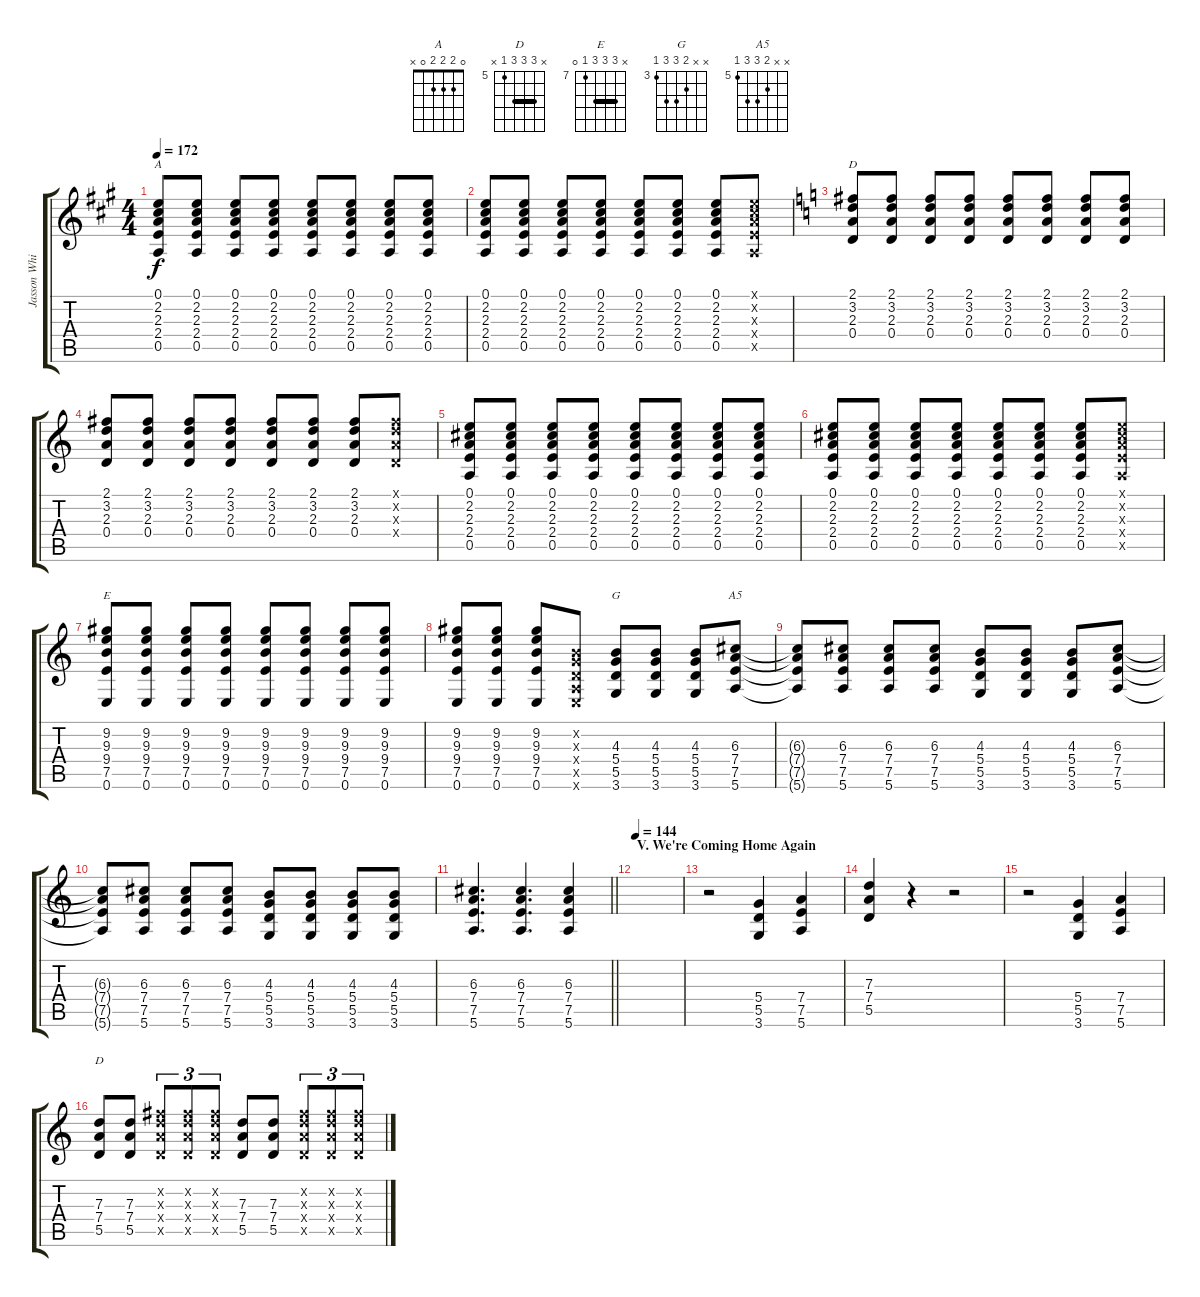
\track ("Jasson Whilles" "Jasson Whi") {instrument distortionguitar}
\staff {score tabs}
\tuning (E4 B3 G3 D3 A2 E2) {hide}
\chord ("A" 0 2 2 2 0 x)
\chord ("D" 2 3 2 0 x x) {barre 2}
\chord ("E" x 9 9 9 7 0) {firstfret 7 barre 9}
\chord ("G" x x 4 5 5 3) {firstfret 3}
\chord ("A5" x x 6 7 7 5) {firstfret 5}
\chord ("D" x 7 7 7 5 x) {firstfret 5 barre 7}
\ts (4 4)
\tempo 172
\clef g2
\ks a
(0.1 2.2 2.3 2.4 0.5).8{ch "A" dy f volume 9} (0.1 2.2 2.3 2.4 0.5).8 (0.1 2.2 2.3 2.4 0.5).8 (0.1 2.2 2.3 2.4 0.5).8 (0.1 2.2 2.3 2.4 0.5).8 (0.1 2.2 2.3 2.4 0.5).8 (0.1 2.2 2.3 2.4 0.5).8 (0.1 2.2 2.3 2.4 0.5).8 |
(0.1 2.2 2.3 2.4 0.5).8 (0.1 2.2 2.3 2.4 0.5).8 (0.1 2.2 2.3 2.4 0.5).8 (0.1 2.2 2.3 2.4 0.5).8 (0.1 2.2 2.3 2.4 0.5).8 (0.1 2.2 2.3 2.4 0.5).8 (0.1 2.2 2.3 2.4 0.5).8 (0.1{x} 2.2{x} 2.3{x} 2.4{x} 0.5{x}).8 |
\ks c
(2.1 3.2 2.3 0.4).8{ch "D"} (2.1 3.2 2.3 0.4).8 (2.1 3.2 2.3 0.4).8 (2.1 3.2 2.3 0.4).8 (2.1 3.2 2.3 0.4).8 (2.1 3.2 2.3 0.4).8 (2.1 3.2 2.3 0.4).8 (2.1 3.2 2.3 0.4).8 |
(2.1 3.2 2.3 0.4).8 (2.1 3.2 2.3 0.4).8 (2.1 3.2 2.3 0.4).8 (2.1 3.2 2.3 0.4).8 (2.1 3.2 2.3 0.4).8 (2.1 3.2 2.3 0.4).8 (2.1 3.2 2.3 0.4).8 (2.1{x} 3.2{x} 2.3{x} 0.4{x}).8 |
(0.1 2.2 2.3 2.4 0.5).8 (0.1 2.2 2.3 2.4 0.5).8 (0.1 2.2 2.3 2.4 0.5).8 (0.1 2.2 2.3 2.4 0.5).8 (0.1 2.2 2.3 2.4 0.5).8 (0.1 2.2 2.3 2.4 0.5).8 (0.1 2.2 2.3 2.4 0.5).8 (0.1 2.2 2.3 2.4 0.5).8 |
(0.1 2.2 2.3 2.4 0.5).8 (0.1 2.2 2.3 2.4 0.5).8 (0.1 2.2 2.3 2.4 0.5).8 (0.1 2.2 2.3 2.4 0.5).8 (0.1 2.2 2.3 2.4 0.5).8 (0.1 2.2 2.3 2.4 0.5).8 (0.1 2.2 2.3 2.4 0.5).8 (0.1{x} 2.2{x} 2.3{x} 2.4{x} 0.5{x}).8 |
(9.2 9.3 9.4 7.5 0.6).8{ch "E"} (9.2 9.3 9.4 7.5 0.6).8 (9.2 9.3 9.4 7.5 0.6).8 (9.2 9.3 9.4 7.5 0.6).8 (9.2 9.3 9.4 7.5 0.6).8 (9.2 9.3 9.4 7.5 0.6).8 (9.2 9.3 9.4 7.5 0.6).8 (9.2 9.3 9.4 7.5 0.6).8 |
(9.2 9.3 9.4 7.5 0.6).8 (9.2 9.3 9.4 7.5 0.6).8 (9.2 9.3 9.4 7.5 0.6).8 (0.2{x} 0.3{x} 0.4{x} 0.5{x} 0.6{x}).8 (4.3 5.4 5.5 3.6).8{ch "G"} (4.3 5.4 5.5 3.6).8 (4.3 5.4 5.5 3.6).8 (6.3 7.4 7.5 5.6).8{ch "A5"} |
(6.3{t} 7.4{t} 7.5{t} 5.6{t}).8 (6.3 7.4 7.5 5.6).8 (6.3 7.4 7.5 5.6).8 (6.3 7.4 7.5 5.6).8 (4.3 5.4 5.5 3.6).8 (4.3 5.4 5.5 3.6).8 (4.3 5.4 5.5 3.6).8 (6.3 7.4 7.5 5.6).8 |
(6.3{t} 7.4{t} 7.5{t} 5.6{t}).8 (6.3 7.4 7.5 5.6).8 (6.3 7.4 7.5 5.6).8 (6.3 7.4 7.5 5.6).8 (4.3 5.4 5.5 3.6).8 (4.3 5.4 5.5 3.6).8 (4.3 5.4 5.5 3.6).8 (4.3 5.4 5.5 3.6).8 |
\barLineRight lightlight
(6.3 7.4 7.5 5.6).4{d} (6.3 7.4 7.5 5.6).4{d} (6.3 7.4 7.5 5.6).4 |
\section ("" "V. We're Coming Home Again")
\tempo 144
|
r.2 (5.4 5.5 3.6).4 (7.4 7.5 5.6).4 |
(7.3 7.4 5.5).4 r.4 r.2 |
r.2 (5.4 5.5 3.6).4 (7.4 7.5 5.6).4 |
(7.3 7.4 5.5).8{ch "D"} (7.3 7.4 5.5).8 (7.2{x} 7.3{x} 7.4{x} 5.5{x}).8{tu (3 2)} (7.2{x} 7.3{x} 7.4{x} 5.5{x}).8{tu (3 2)} (7.2{x} 7.3{x} 7.4{x} 5.5{x}).8{tu (3 2)} (7.3 7.4 5.5).8 (7.3 7.4 5.5).8 (7.2{x} 7.3{x} 7.4{x} 5.5{x}).8{tu (3 2)} (7.2{x} 7.3{x} 7.4{x} 5.5{x}).8{tu (3 2)} (7.2{x} 7.3{x} 7.4{x} 5.5{x}).8{tu (3 2)}
